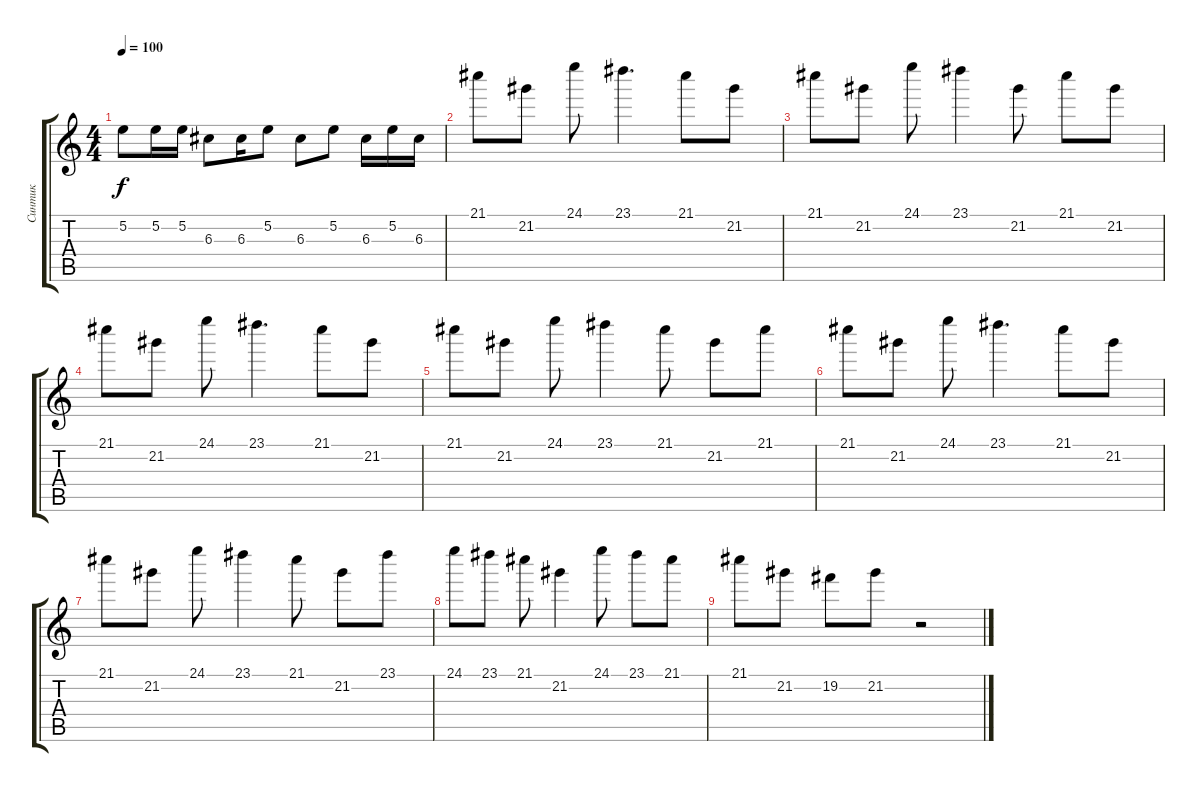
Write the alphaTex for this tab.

\track ("Синтик" "Синтик") {instrument overdrivenguitar}
\staff {score tabs}
\tuning (E4 B3 G3 D3 A2 E2) {hide}
\ts (4 4)
\tempo 100
\clef g2
\ks c
5.2.8{dy f} 5.2.16 5.2.16 6.3.8 6.3.16 5.2.8 6.3.8 5.2.8 6.3.16 5.2.16 6.3.16 |
21.1.8{volume 10 instrument panflute} 21.2.8 24.1.8 23.1.4{d} 21.1.8 21.2.8 |
21.1.8 21.2.8 24.1.8 23.1.4 21.2.8 21.1.8 21.2.8 |
21.1.8 21.2.8 24.1.8 23.1.4{d} 21.1.8 21.2.8 |
21.1.8 21.2.8 24.1.8 23.1.4 21.1.8 21.2.8 21.1.8 |
21.1.8 21.2.8 24.1.8 23.1.4{d} 21.1.8 21.2.8 |
21.1.8 21.2.8 24.1.8 23.1.4 21.1.8 21.2.8 23.1.8 |
24.1.8 23.1.8 21.1.8 21.2.4 24.1.8 23.1.8 21.1.8 |
21.1.8 21.2.8 19.2.8 21.2.8 r.2
